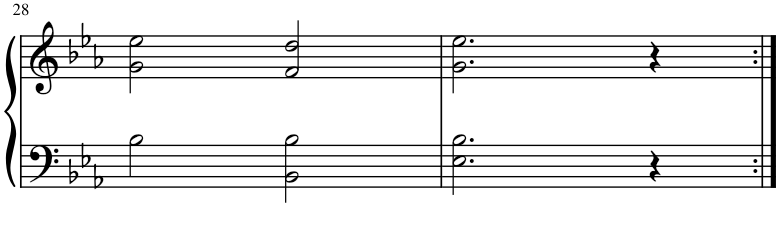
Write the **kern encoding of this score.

**kern	**kern
*part1	*part1
*staff2	*staff1
*I"Piano	*
*I'Pno.	*
!!LO:PB:g=z
*clefF4	*clefG2
*k[b-e-a-]	*k[b-e-a-]
*M4/4	*M4/4
=28	=28
2B-\	2g\ 2ee-\
2BB-\ 2B-\	2f/ 2dd/
=29	=29
2.E-\ 2.B-\	2.g\ 2.ee-\
4r	4r
=:|!	=:|!
*-	*-
